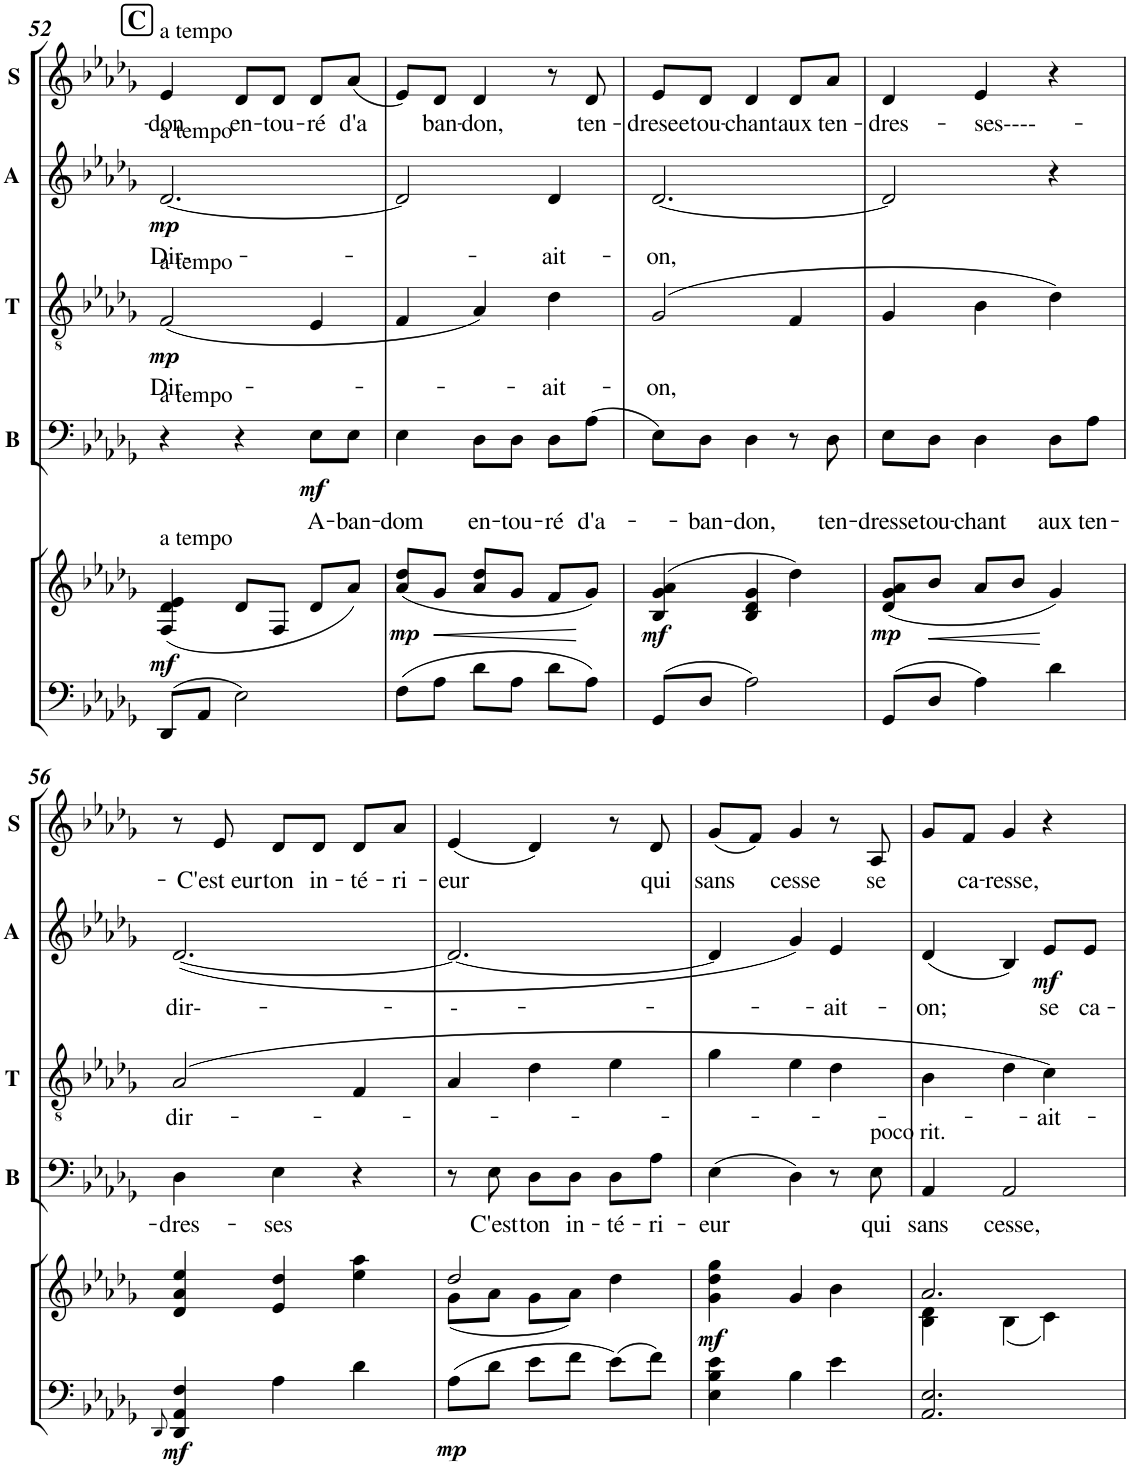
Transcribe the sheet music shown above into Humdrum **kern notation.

**kern	**dynam	**kern	**dynam	**kern	**text	**dynam	**kern	**text	**dynam	**kern	**text	**dynam	**kern	**text
*part6	*part6	*part5	*part5	*part4	*part4	*part4	*part3	*part3	*part3	*part2	*part2	*part2	*part1	*part1
*staff6	*staff6	*staff5	*staff5	*staff4	*staff4	*staff4	*staff3	*staff3	*staff3	*staff2	*staff2	*staff2	*staff1	*staff1
*I"P2	*	*I"P1	*	*I"Basso	*	*	*I"Tenor	*	*	*I"Alto	*	*	*I"Soprano	*
*	*	*	*	*I'B	*	*	*I'T	*	*	*I'A	*	*	*I'S	*
!!LO:PB:g=z
*clefF4	*	*clefG2	*	*clefF4	*	*	*clefGv2	*	*	*clefG2	*	*	*clefG2	*
*k[b-e-a-d-g-]	*	*k[b-e-a-d-g-]	*	*k[b-e-a-d-g-]	*	*	*k[b-e-a-d-g-]	*	*	*k[b-e-a-d-g-]	*	*	*k[b-e-a-d-g-]	*
*M3/4	*	*M3/4	*	*M3/4	*	*	*M3/4	*	*	*M3/4	*	*	*M3/4	*
!!LO:REH:place=s1:a:B:cj:fs=14:t=C
=52	=52	=52	=52	=52	=52	=52	=52	=52	=52	=52	=52	=52	=52	=52
!	!	!	!	!	!	!	!	!	!	!	!	!	!LO:TX:a:t=a tempo	!
!	!	!	!	!	!	!	!	!	!	!LO:TX:a:t=a tempo	!	!	!	!
!	!	!	!	!	!	!	!LO:TX:a:t=a tempo	!	!	!	!	!	!	!
!	!	!	!	!LO:TX:a:t=a tempo	!	!	!	!	!	!	!	!	!	!
!	!	!LO:TX:a:t=a tempo	!	!	!	!	!	!	!	!	!	!	!	!
!	!	!	!LO:DY:b	!	!	!	!	!LO:LY:b	!LO:DY:b	!	!LO:LY:b	!LO:DY:b	!	!LO:LY:b
(8DD-/L	.	(4F/ 4d-/ 4e-/	mf	4r	.	.	(2F/	Dir-	mp	[2.d-/	Dir--	mp	4e-/	don
8AA-/J	.	.	.	.	.	.	.	.	.	.	.	.	.	.
!	!	!	!	!	!	!	!	!	!	!	!	!	!	!LO:LY:b
2E-\)	.	8d-/L	.	4r	.	.	.	.	.	.	.	.	8d-/L	en-
!	!	!	!	!	!	!	!	!	!	!	!	!	!	!LO:LY:b
.	.	8F/J	.	.	.	.	.	.	.	.	.	.	8d-/J	tou-
!	!	!	!	!	!LO:LY:b	!LO:DY:b	!	!	!	!	!	!	!	!LO:LY:b
.	.	8d-/L	.	8E-\L	A-	mf	4E-/	.	.	.	.	.	8d-/L	ré
!	!	!	!	!	!LO:LY:b	!	!	!	!	!	!	!	!	!LO:LY:b
.	.	8a-/J)	.	8E-\J	ban-	.	.	.	.	.	.	.	(8a-/J	d'a
=53	=53	=53	=53	=53	=53	=53	=53	=53	=53	=53	=53	=53	=53	=53
!	!	!	!LO:DY:b	!	!LO:LY:b	!	!	!	!	!	!	!	!	!
(8F\L	.	(8a-/ 8dd-/L	mp	4E-\	dom	.	4F/	.	.	2d-/]	.	.	8e-/L)	.
!	!	!	!LO:HP:b	!	!	!	!	!	!	!	!	!	!	!LO:LY:b
8A-\J	.	8g-/J	<	.	.	.	.	.	.	.	.	.	8d-/J	ban-
!	!	!	!	!	!LO:LY:b	!	!	!	!	!	!	!	!	!LO:LY:b
8d-\L	.	8a-/ 8dd-/L	.	8D-\L	en-	.	4A-/)	.	.	.	.	.	4d-/	don,
!	!	!	!	!	!LO:LY:b	!	!	!	!	!	!	!	!	!
8A-\J	.	8g-/J	.	8D-\J	tou-	.	.	.	.	.	.	.	.	.
!	!	!	!	!	!LO:LY:b	!	!	!LO:LY:b	!	!	!LO:LY:b	!	!	!
8d-\L	.	8f/L	.	8D-\L	ré	.	4d-\	ait-	.	4d-/	ait-	.	8r	.
!	!	!	!	!	!LO:LY:b	!	!	!	!	!	!	!	!	!LO:LY:b
8A-\J)	.	8g-/J)	[	(8A-\J	d'a-	.	.	.	.	.	.	.	8d-/	ten-
=54	=54	=54	=54	=54	=54	=54	=54	=54	=54	=54	=54	=54	=54	=54
!	!	!	!LO:DY:b	!	!	!	!	!LO:LY:b	!	!	!LO:LY:b	!	!	!LO:LY:b
(8GG-/L	.	(4B-/ 4g-/ 4a-/	mf	8E-\L)	.	.	(2G-/	on,	.	[2.d-/	on,	.	8e-/L	dresee
!	!	!	!	!	!LO:LY:b	!	!	!	!	!	!	!	!	!LO:LY:b
8D-/J	.	.	.	8D-\J	ban-	.	.	.	.	.	.	.	8d-/J	tou-
!	!	!	!	!	!LO:LY:b	!	!	!	!	!	!	!	!	!LO:LY:b
2A-\)	.	4B-/ 4d-/ 4g-/	.	4D-\	don,	.	.	.	.	.	.	.	4d-/	chant
!	!	!	!	!	!	!	!	!	!	!	!	!	!	!LO:LY:b
.	.	4dd-\)	.	8r	.	.	4F/	.	.	.	.	.	8d-/L	aux
!	!	!	!	!	!LO:LY:b	!	!	!	!	!	!	!	!	!LO:LY:b
.	.	.	.	8D-\	ten-	.	.	.	.	.	.	.	8a-/J	ten-
=55	=55	=55	=55	=55	=55	=55	=55	=55	=55	=55	=55	=55	=55	=55
!	!	!	!LO:DY:b	!	!LO:LY:b	!	!	!	!	!	!	!	!	!LO:LY:b
(8GG-/L	.	(8d-/ 8g-/ 8a-/L	mp	8E-\L	dresse	.	4G-/	.	.	2d-/]	.	.	4d-/	dres-
!	!	!	!LO:HP:b	!	!LO:LY:b	!	!	!	!	!	!	!	!	!
8D-/J	.	8b-/J	<	8D-\J	tou-	.	.	.	.	.	.	.	.	.
!	!	!	!	!	!LO:LY:b	!	!	!	!	!	!	!	!	!LO:LY:b
4A-\)	.	8a-/L	.	4D-\	chant	.	4B-\	.	.	.	.	.	4e-/	ses-----
.	.	8b-/J	.	.	.	.	.	.	.	.	.	.	.	.
!	!	!	!	!	!LO:LY:b	!	!	!	!	!	!	!	!	!
4d-\	.	4g-/)	[	8D-\L	aux	.	4d-\)	.	.	4r	.	.	4r	.
!	!	!	!	!	!LO:LY:b	!	!	!	!	!	!	!	!	!
.	.	.	.	8A-\J	ten-	.	.	.	.	.	.	.	.	.
!!LO:LB:g=z
=56	=56	=56	=56	=56	=56	=56	=56	=56	=56	=56	=56	=56	=56	=56
8qDD-/	.	.	.	.	.	.	.	.	.	.	.	.	.	.
!	!LO:DY:b	!	!	!	!LO:LY:b	!	!	!LO:LY:b	!	!	!LO:LY:b	!	!	!
4DD-/ 4AA-/ 4F/	mf	4d-/ 4a-/ 4ee-/	.	4D-\	dres-	.	(2A-/	dir-	.	([2.d-/	dir--	.	8r	.
!	!	!	!	!	!	!	!	!	!	!	!	!	!	!LO:LY:b
.	.	.	.	.	.	.	.	.	.	.	.	.	8e-/	C'est eur
!	!	!	!	!	!LO:LY:b	!	!	!	!	!	!	!	!	!LO:LY:b
4A-\	.	4e-/ 4dd-/	.	4E-\	ses	.	.	.	.	.	.	.	8d-/L	ton
!	!	!	!	!	!	!	!	!	!	!	!	!	!	!LO:LY:b
.	.	.	.	.	.	.	.	.	.	.	.	.	8d-/J	in-
!	!	!	!	!	!	!	!	!	!	!	!	!	!	!LO:LY:b
4d-\	.	4ee-\ 4aa-\	.	4r	.	.	4F/	.	.	.	.	.	8d-/L	té-
!	!	!	!	!	!	!	!	!	!	!	!	!	!	!LO:LY:b
.	.	.	.	.	.	.	.	.	.	.	.	.	8a-/J	ri-
=57	=57	=57	=57	=57	=57	=57	=57	=57	=57	=57	=57	=57	=57	=57
*	*	*^	*	*	*	*	*	*	*	*	*	*	*	*
!	!LO:DY:b	!	!	!	!	!	!	!	!	!	!	!LO:LY:b	!	!	!LO:LY:b
(8A-\L	mp	2dd-/	(8g-\L	.	8r	.	.	4A-/	.	.	2.d-/_	--	.	(4e-/	eur
!	!	!	!	!	!	!LO:LY:b	!	!	!	!	!	!	!	!	!
8d-\J	.	.	8a-\J	.	8E-\	C'est	.	.	.	.	.	.	.	.	.
!	!	!	!	!	!	!LO:LY:b	!	!	!	!	!	!	!	!	!
8e-\L	.	.	8g-\L	.	8D-\L	ton	.	4d-\	.	.	.	.	.	4d-/)	.
!	!	!	!	!	!	!LO:LY:b	!	!	!	!	!	!	!	!	!
8f\J	.	.	8a-\J)	.	8D-\J	in-	.	.	.	.	.	.	.	.	.
!	!	!	!	!	!	!LO:LY:b	!	!	!	!	!	!	!	!	!
(8e-\L)	.	4dd-\	4ryy	.	8D-\L	té-	.	4e-\	.	.	.	.	.	8r	.
!	!	!	!	!	!	!LO:LY:b	!	!	!	!	!	!	!	!	!LO:LY:b
8f\J)	.	.	.	.	8A-\J	ri-	.	.	.	.	.	.	.	8d-/	qui
*	*	*v	*v	*	*	*	*	*	*	*	*	*	*	*	*
=58	=58	=58	=58	=58	=58	=58	=58	=58	=58	=58	=58	=58	=58	=58
!	!	!	!LO:DY:b	!	!LO:LY:b	!	!	!	!	!	!	!	!	!LO:LY:b
4E-\ 4B-\ 4e-\	.	4g-\ 4dd-\ 4gg-\	mf	(4E-\	eur	.	4g-\	.	.	4d-/]	.	.	(8g-/L	sans
.	.	.	.	.	.	.	.	.	.	.	.	.	8f/J)	.
!	!	!	!	!	!	!	!	!	!	!	!	!	!	!LO:LY:b
4B-\	.	4g-/	.	4D-\)	.	.	4e-\	.	.	4g-/)	.	.	4g-/	cesse
!	!	!	!	!	!	!	!	!	!	!	!LO:LY:b	!	!	!
4e-\	.	4b-\	.	8r	.	.	4d-\	.	.	4e-/	ait-	.	8r	.
!	!	!	!	!LO:TX:a:t=poco rit.	!	!	!	!	!	!	!	!	!	!
!	!	!	!	!	!LO:LY:b	!	!	!	!	!	!	!	!	!LO:LY:b
.	.	.	.	8E-\	qui	.	.	.	.	.	.	.	8A-/	se
=59	=59	=59	=59	=59	=59	=59	=59	=59	=59	=59	=59	=59	=59	=59
*^	*	*^	*	*	*	*	*	*	*	*	*	*	*	*
!	!	!	!	!	!	!	!LO:LY:b	!	!	!	!	!	!LO:LY:b	!	!	!
2.E-/	2.AA-/	.	2.a-/	4B-\ 4d-\	.	4AA-/	sans	.	4B-\	.	.	(4d-/	on;	.	8g-/L	.
!	!	!	!	!	!	!	!	!	!	!	!	!	!	!	!	!LO:LY:b
.	.	.	.	.	.	.	.	.	.	.	.	.	.	.	8f/J	ca-
!	!	!	!	!	!	!	!LO:LY:b	!	!	!	!	!	!	!	!	!LO:LY:b
.	.	.	.	(4B-\	.	2AA-/	cesse,	.	4d-\	.	.	4B-/)	.	.	4g-/	resse,
!	!	!	!	!	!	!	!	!	!	!LO:LY:b	!	!	!LO:LY:b	!LO:DY:b	!	!
.	.	.	.	4c\)	.	.	.	.	4c\)	ait-	.	8e-/L	se	mf	4r	.
!	!	!	!	!	!	!	!	!	!	!	!	!	!LO:LY:b	!	!	!
.	.	.	.	.	.	.	.	.	.	.	.	8e-/J	ca-	.	.	.
*v	*v	*	*	*	*	*	*	*	*	*	*	*	*	*	*	*
*	*	*v	*v	*	*	*	*	*	*	*	*	*	*	*	*
=	=	=	=	=	=	=	=	=	=	=	=	=	=	=
*-	*-	*-	*-	*-	*-	*-	*-	*-	*-	*-	*-	*-	*-	*-
